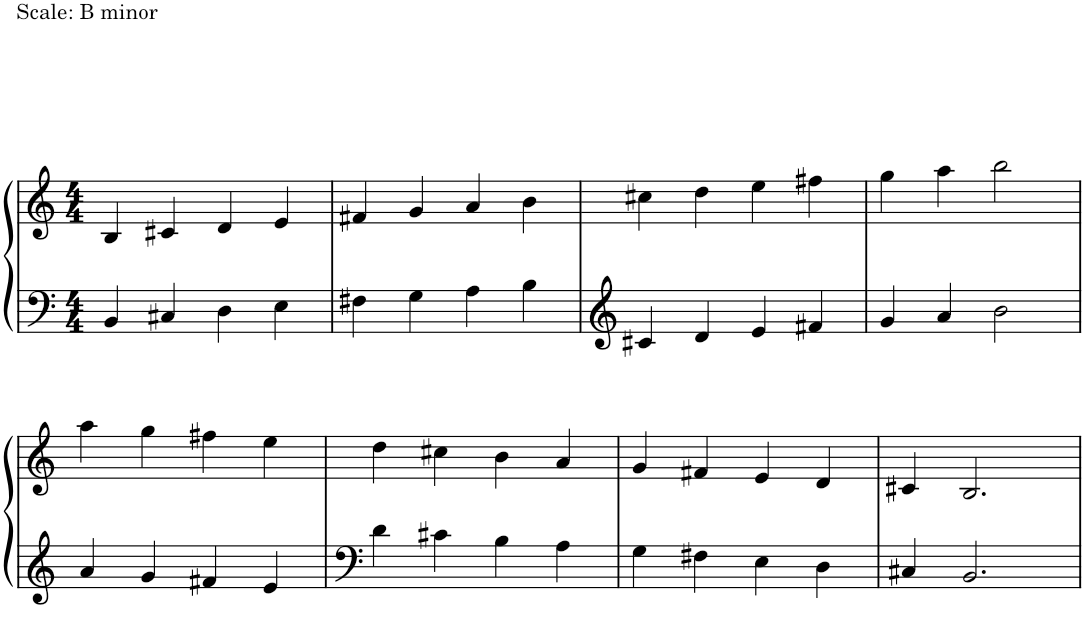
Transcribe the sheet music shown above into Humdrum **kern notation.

**kern	**kern
*part1	*part1
*staff2	*staff1
*I"Piano	*
*I'Pno.	*
!!LO:PB:g=z
*clefG2	*clefG2
*k[]	*k[]
*M4/4	*M4/4
=1	=1
!	!LO:TX:a:t=Scale&colon; B minor
!LO:TX:a:t=Scale&colon; B minor	!
4BB/	4B/
4C#X/	4c#X/
4D\	4d/
4E\	4e/
=2	=2
4F#X\	4f#X/
4G\	4g/
4A\	4a/
4B\	4b\
=3	=3
4c#X/	4cc#X\
4d/	4dd\
4e/	4ee\
4f#X/	4ff#X\
=4	=4
4g/	4gg\
4a/	4aa\
2b\	2bb\
!!LO:LB:g=z
=5	=5
4a/	4aa\
4g/	4gg\
4f#X/	4ff#X\
4e/	4ee\
=6	=6
4d\	4dd\
4c#X\	4cc#X\
4B\	4b\
4A\	4a/
=7	=7
4G\	4g/
4F#X\	4f#X/
4E\	4e/
4D\	4d/
=8	=8
4C#X/	4c#X/
2.BB/	2.B/
=	=
*-	*-
